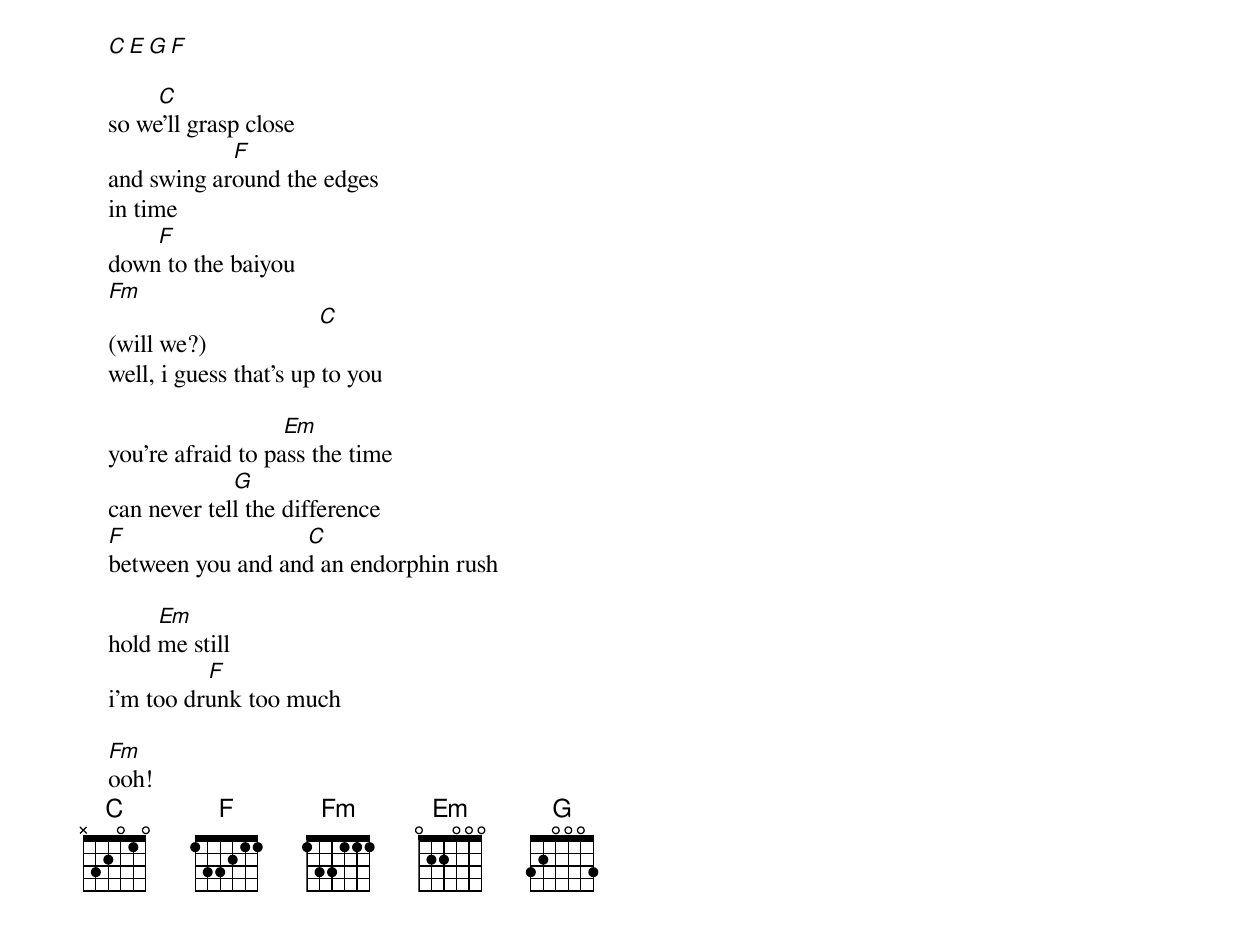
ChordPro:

    [C E G F]

            [C]
    so we'll grasp close
                        [F]
    and swing around the edges
    in time
            [F]
    down to the baiyou
    [Fm]
    (will we?)                  [C]
    well, i guess that's up to you

                                [Em]
    you're afraid to pass the time
                        [G]
    can never tell the difference
    [F]                             [C]
    between you and and an endorphin rush

            [Em]
    hold me still
                    [F]
    i'm too drunk too much

    [Fm]
    ooh!
